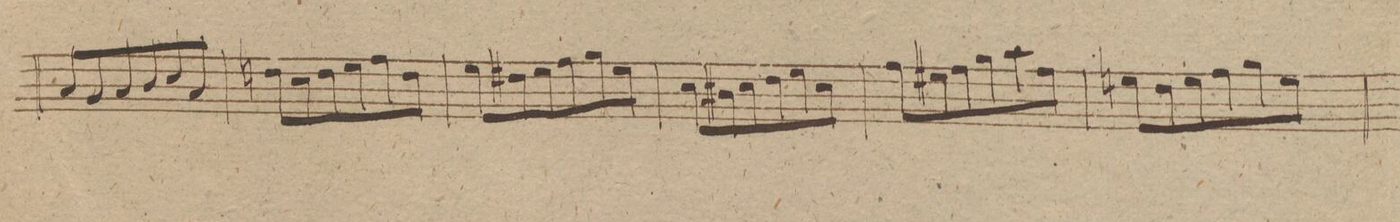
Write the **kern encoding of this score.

**kern
*I"Organo.
*clefF4
*k[f#]
*met(c|)
*M3/4
8C/L
8BB/
8C/
8D\
8E\
8C/J
=216
8Fn\L
8E\
8F\
8G\
8A\
8F\J
=217
8G\L
8F#X\
8G\
8A\
8B\
8G\J
=218
8E\L
8D#X\
8E\
8F#\
8G\
8E\J
=219
8A\L
8G#X\
8A\
8B\
8c\
8A\J
=220
8Gn\L
8F#\
8G\
8A\
8B\
8A\J
=221
*-
